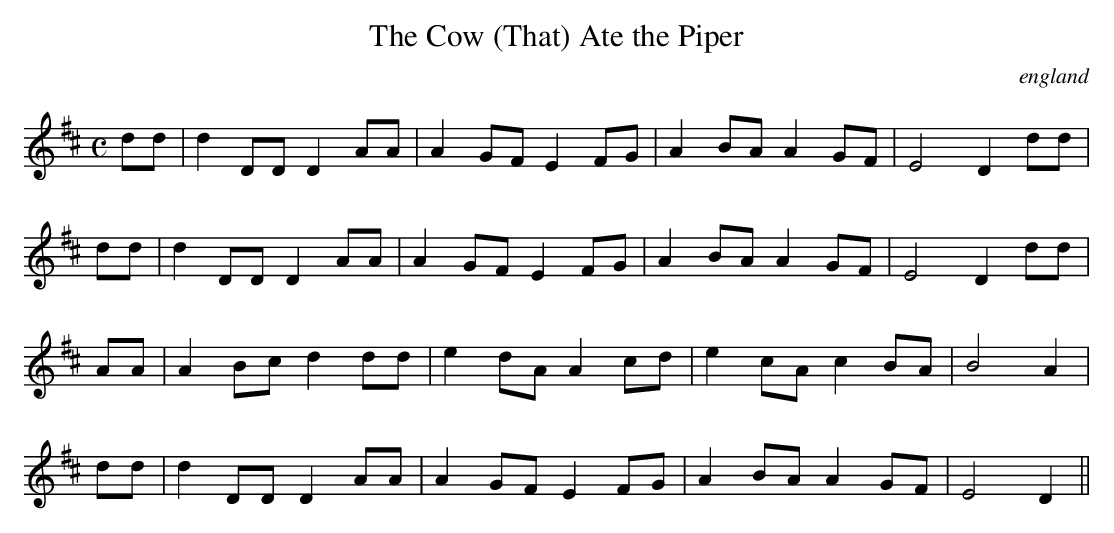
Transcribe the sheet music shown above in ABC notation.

X:1
T:The Cow (That) Ate the Piper
O:england
M:C
L:1/8
K:D
dd|d2DD D2AA|A2GF E2FG|A2BA A2GF|E4 D2dd|
dd|d2DD D2AA|A2GF E2FG|A2BA A2GF|E4 D2dd|
AA|A2Bc d2dd|e2dA A2cd|e2cA c2BA|B4 A2|
dd|d2DD D2AA|A2GF E2FG|A2BA A2GF|E4 D2||
